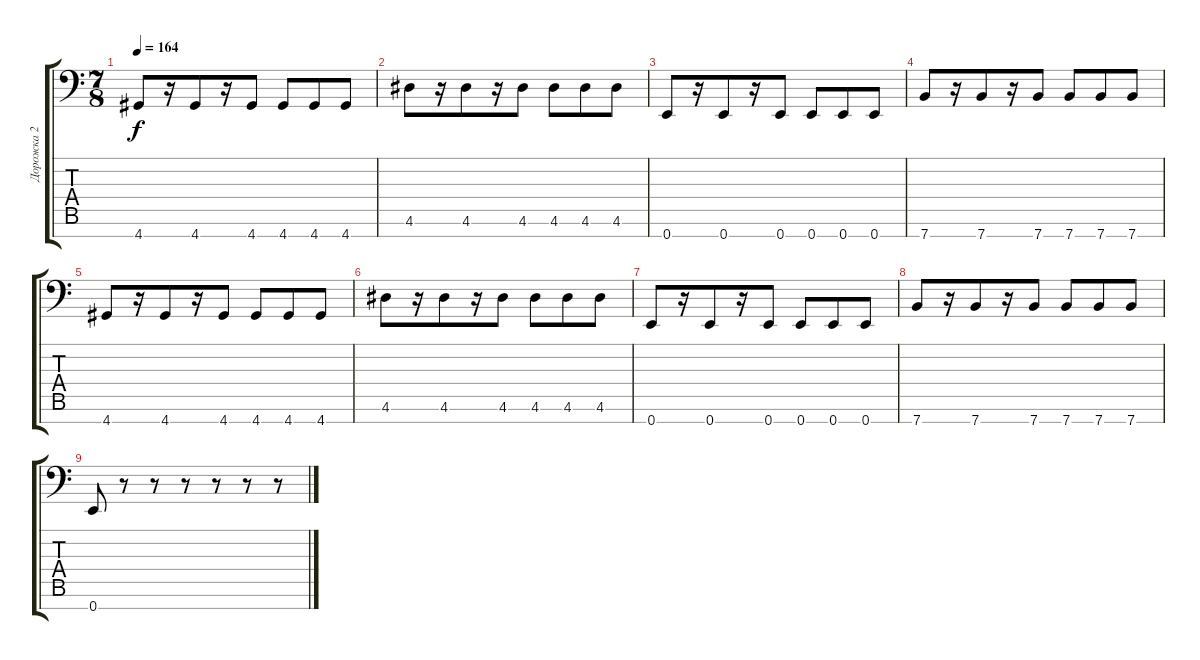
\track ("Дорожка 2" "Дорожка 2") {instrument distortionguitar}
\staff {score tabs}
\tuning (B3 G3 D3 A2 E2 B1 E1) {hide}
\ts (7 8)
\tempo 164
\clef f4
\ks c
4.7.8{dy f} r.16 4.7.8 r.16 4.7.8 4.7.8 4.7.8 4.7.8 |
4.6.8 r.16 4.6.8 r.16 4.6.8 4.6.8 4.6.8 4.6.8 |
0.7.8 r.16 0.7.8 r.16 0.7.8 0.7.8 0.7.8 0.7.8 |
7.7.8 r.16 7.7.8 r.16 7.7.8 7.7.8 7.7.8 7.7.8 |
4.7.8 r.16 4.7.8 r.16 4.7.8 4.7.8 4.7.8 4.7.8 |
4.6.8 r.16 4.6.8 r.16 4.6.8 4.6.8 4.6.8 4.6.8 |
0.7.8 r.16 0.7.8 r.16 0.7.8 0.7.8 0.7.8 0.7.8 |
7.7.8 r.16 7.7.8 r.16 7.7.8 7.7.8 7.7.8 7.7.8 |
0.7.8 r.8 r.8 r.8 r.8 r.8 r.8
